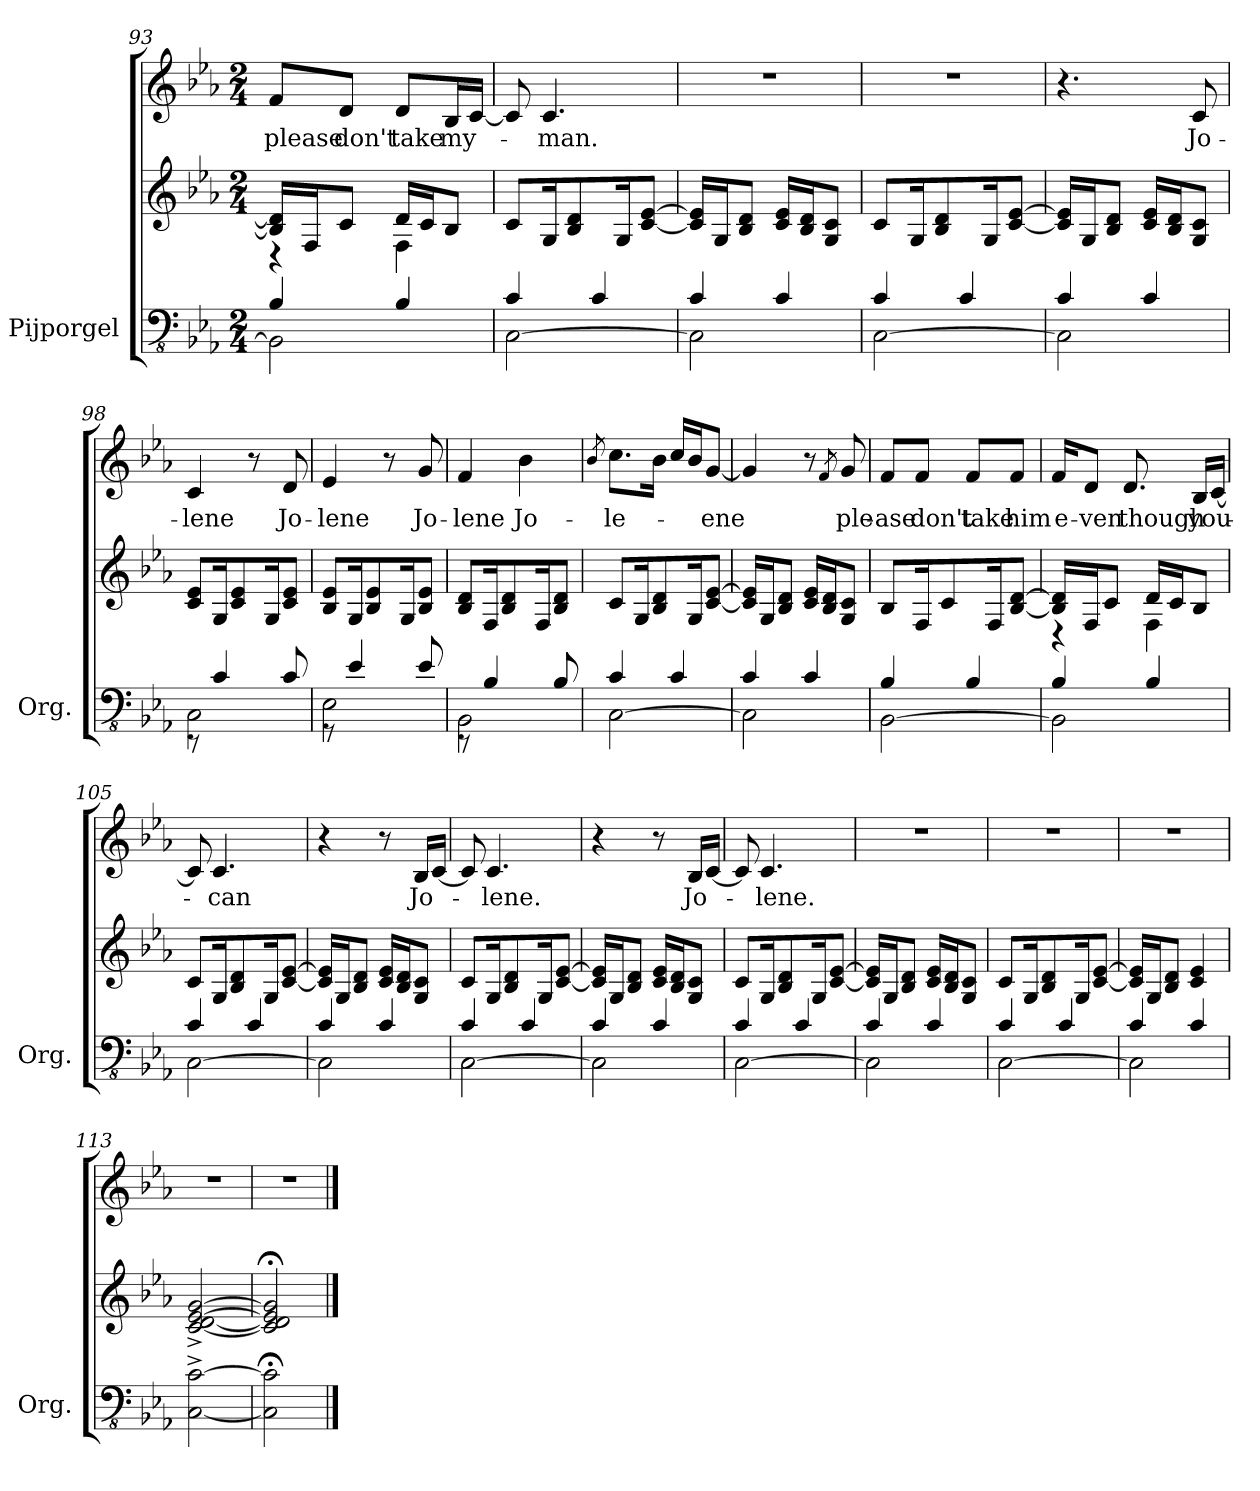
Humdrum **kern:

**kern	**kern	**kern	**text
*part1	*part1	*part1	*part1
*staff3	*staff2	*staff1	*staff1
*I"Pijporgel	*	*	*
*I'Org.	*	*	*
*clefFv4	*clefG2	*clefG2	*
*k[b-e-a-]	*k[b-e-a-]	*k[b-e-a-]	*
*M2/4	*M2/4	*M2/4	*
=93	=93	=93	=93
*^	*^	*	*
!	!	!	!	!	!LO:LY:b
2BBB-\]	4BB-/	16B-/] 16d/]LL	4r	8f/L	please
.	.	16F/J	.	.	.
!	!	!	!	!	!LO:LY:b
.	.	8c/J	.	8d/J	don't
!	!	!	!	!	!LO:LY:b
.	4BB-/	16d/LL	4F\	8d/L	take
.	.	16c/J	.	.	.
!	!	!	!	!	!LO:LY:b
.	.	8B-/J	.	16B-/L	my-
.	.	.	.	[16c/JJ	.
*	*	*v	*v	*	*
=94	=94	=94	=94	=94
[2CC\	4C/	8c/L	8c/]	.
!	!	!	!	!LO:LY:b
.	.	16G/K	4.c/	-man.
.	.	8B-/ 8d/	.	.
.	4C/	.	.	.
.	.	16G/K	.	.
.	.	[8c/ [8e-/J	.	.
=95	=95	=95	=95	=95
2CC\]	4C/	16c/] 16e-/]LL	2r	.
.	.	16G/J	.	.
.	.	8B-/ 8d/J	.	.
.	4C/	16c/ 16e-/LL	.	.
.	.	16B-/ 16d/J	.	.
.	.	8G/ 8c/J	.	.
=96	=96	=96	=96	=96
[2CC\	4C/	8c/L	2r	.
.	.	16G/K	.	.
.	.	8B-/ 8d/	.	.
.	4C/	.	.	.
.	.	16G/K	.	.
.	.	[8c/ [8e-/J	.	.
!!LO:LB:g=z
=97	=97	=97	=97	=97
2CC\]	4C/	16c/] 16e-/]LL	4.r	.
.	.	16G/J	.	.
.	.	8B-/ 8d/J	.	.
.	4C/	16c/ 16e-/LL	.	.
.	.	16B-/ 16d/J	.	.
!	!	!	!	!LO:LY:b
.	.	8G/ 8c/J	8c/	Jo-
=98	=98	=98	=98	=98
!	!	!	!	!LO:LY:b
2CC\	8r	8c/ 8e-/L	4c/	-lene
.	4C/	16G/K	.	.
.	.	8c/ 8e-/	.	.
.	.	.	8r	.
.	.	16G/K	.	.
!	!	!	!	!LO:LY:b
.	8C/	8c/ 8e-/J	8d/	Jo-
=99	=99	=99	=99	=99
!	!	!	!	!LO:LY:b
2EE-\	8r	8B-/ 8e-/L	4e-/	-lene
.	4E-/	16G/K	.	.
.	.	8B-/ 8e-/	.	.
.	.	.	8r	.
.	.	16G/K	.	.
!	!	!	!	!LO:LY:b
.	8E-/	8B-/ 8e-/J	8g/	Jo-
=100	=100	=100	=100	=100
!	!	!	!	!LO:LY:b
2BBB-\	8r	8B-/ 8d/L	4f/	-lene
.	4BB-/	16F/K	.	.
.	.	8B-/ 8d/	.	.
!	!	!	!	!LO:LY:b
.	.	.	4b-\	Jo-
.	.	16F/K	.	.
.	8BB-/	8B-/ 8d/J	.	.
=101	=101	=101	=101	=101
.	.	.	8qb-/	.
!	!	!	!	!LO:LY:b
[2CC\	4C/	8c/L	8.cc\L	-le-
.	.	16G/K	.	.
.	.	8B-/ 8d/	16b-\Jk	.
.	4C/	.	16cc/LL	.
.	.	16G/K	16b-/J	.
!	!	!	!	!LO:LY:b
.	.	[8c/ [8e-/J	[8g/J	-ene
!!LO:PB:g=z
=102	=102	=102	=102	=102
2CC\]	4C/	16c/] 16e-/]LL	4g/]	.
.	.	16G/J	.	.
.	.	8B-/ 8d/J	.	.
.	4C/	16c/ 16e-/LL	8r	.
.	.	16B-/ 16d/J	.	.
.	.	.	8qf/	.
!	!	!	!	!LO:LY:b
.	.	8G/ 8c/J	8g/	ple-
=103	=103	=103	=103	=103
!	!	!	!	!LO:LY:b
[2BBB-\	4BB-/	8B-/L	8f/L	-ase
!	!	!	!	!LO:LY:b
.	.	16F/K	8f/J	don't
.	.	8c/	.	.
!	!	!	!	!LO:LY:b
.	4BB-/	.	8f/L	take
.	.	16F/K	.	.
!	!	!	!	!LO:LY:b
.	.	[8B-/ [8d/J	8f/J	him
=104	=104	=104	=104	=104
*	*	*^	*	*
!	!	!	!	!	!LO:LY:b
2BBB-\]	4BB-/	16B-/] 16d/]LL	4r	16f/KL	e-
!	!	!	!	!	!LO:LY:b
.	.	16F/J	.	8d/J	-ven
.	.	8c/J	.	.	.
!	!	!	!	!	!LO:LY:b
.	.	.	.	8.d/	though
.	4BB-/	16d/LL	4F\	.	.
.	.	16c/J	.	.	.
!	!	!	!	!	!LO:LY:b
.	.	8B-/J	.	16B-/LL	you-
.	.	.	.	[16c/JJ	.
*	*	*v	*v	*	*
=105	=105	=105	=105	=105
[2CC\	4C/	8c/L	8c/]	.
!	!	!	!	!LO:LY:b
.	.	16G/K	4.c/	-can
.	.	8B-/ 8d/	.	.
.	4C/	.	.	.
.	.	16G/K	.	.
.	.	[8c/ [8e-/J	.	.
=106	=106	=106	=106	=106
2CC\]	4C/	16c/] 16e-/]LL	4r	.
.	.	16G/J	.	.
.	.	8B-/ 8d/J	.	.
.	4C/	16c/ 16e-/LL	8r	.
.	.	16B-/ 16d/J	.	.
!	!	!	!	!LO:LY:b
.	.	8G/ 8c/J	16B-/LL	Jo-
.	.	.	[16c/JJ	.
!!LO:LB:g=z
=107	=107	=107	=107	=107
[2CC\	4C/	8c/L	8c/]	.
!	!	!	!	!LO:LY:b
.	.	16G/K	4.c/	lene.
.	.	8B-/ 8d/	.	.
.	4C/	.	.	.
.	.	16G/K	.	.
.	.	[8c/ [8e-/J	.	.
=108	=108	=108	=108	=108
2CC\]	4C/	16c/] 16e-/]LL	4r	.
.	.	16G/J	.	.
.	.	8B-/ 8d/J	.	.
.	4C/	16c/ 16e-/LL	8r	.
.	.	16B-/ 16d/J	.	.
!	!	!	!	!LO:LY:b
.	.	8G/ 8c/J	16B-/LL	Jo-
.	.	.	[16c/JJ	.
=109	=109	=109	=109	=109
[2CC\	4C/	8c/L	8c/]	.
!	!	!	!	!LO:LY:b
.	.	16G/K	4.c/	lene.
.	.	8B-/ 8d/	.	.
.	4C/	.	.	.
.	.	16G/K	.	.
.	.	[8c/ [8e-/J	.	.
=110	=110	=110	=110	=110
2CC\]	4C/	16c/] 16e-/]LL	2r	.
.	.	16G/J	.	.
.	.	8B-/ 8d/J	.	.
.	4C/	16c/ 16e-/LL	.	.
.	.	16B-/ 16d/J	.	.
.	.	8G/ 8c/J	.	.
=111	=111	=111	=111	=111
[2CC\	4C/	8c/L	2r	.
.	.	16G/K	.	.
.	.	8B-/ 8d/	.	.
.	4C/	.	.	.
.	.	16G/K	.	.
.	.	[8c/ [8e-/J	.	.
=112	=112	=112	=112	=112
2CC\]	4C/	16c/] 16e-/]LL	2r	.
.	.	16G/J	.	.
.	.	8B-/ 8d/J	.	.
.	4C/	4c/ 4e-/	.	.
*v	*v	*	*	*
!!LO:LB:g=z
=113	=113	=113	=113
[2CC\^ [2C\^	[2c/^ [2d/^ [2e-/^ [2g/^	2r	.
=114	=114	=114	=114
2CC\];< 2C\];<	2c/];< 2d/];< 2e-/];< 2g/];<	2r	.
==	==	==	==
*-	*-	*-	*-
